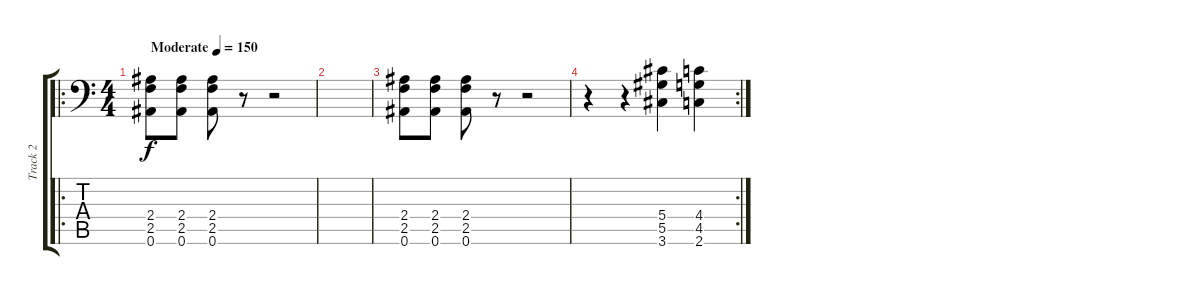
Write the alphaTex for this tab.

\track ("Track 2" "Track 2") {instrument distortionguitar}
\staff {score tabs}
\tuning (Bb3 F3 Db3 Ab2 Eb2 Bb1) {hide}
\ro
\ts (4 4)
\tempo (150 "Moderate")
\clef f4
\ks c
(2.4 2.5 0.6).8{dy f instrument distortionguitar} (2.4 2.5 0.6).8 (2.4 2.5 0.6).8 r.8 r.2 |
|
(2.4 2.5 0.6).8 (2.4 2.5 0.6).8 (2.4 2.5 0.6).8 r.8 r.2 |
\rc 2
r.4 r.4 (5.4 5.5 3.6).4 (4.4 4.5 2.6).4
